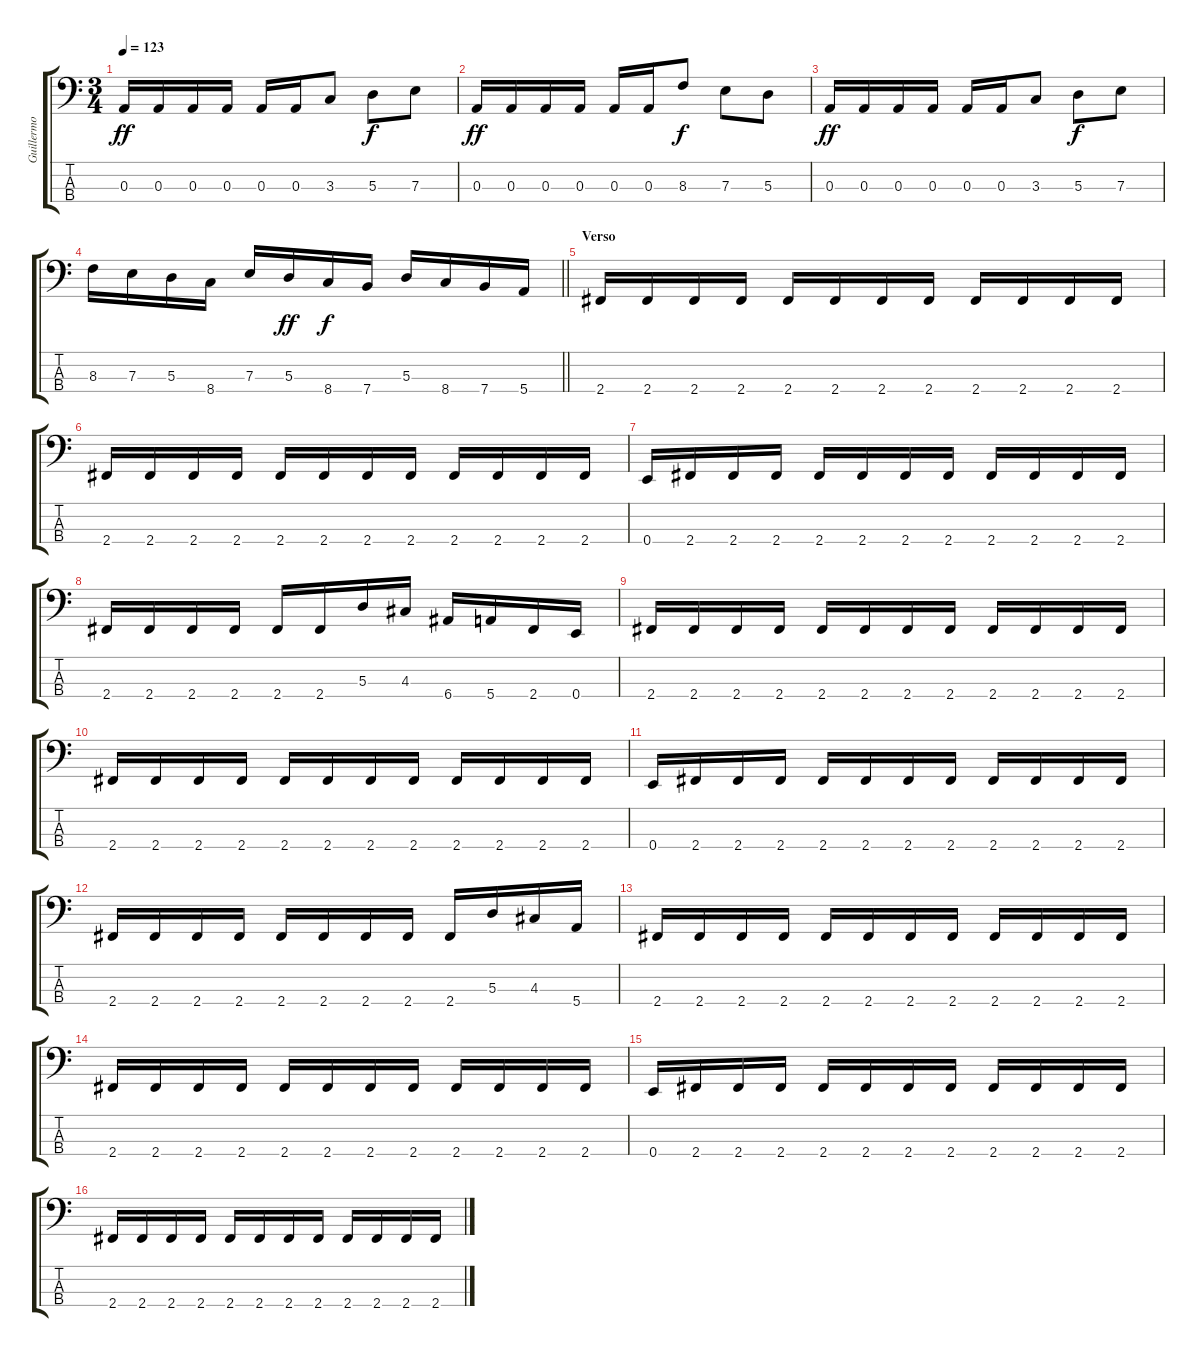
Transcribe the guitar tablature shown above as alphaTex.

\track ("Guillermo Sanchez" "Guillermo ") {instrument electricbassfinger}
\staff {score tabs}
\tuning (G2 D2 A1 E1) {hide}
\ts (3 4)
\tempo 123
\clef f4
\ks c
0.3.16{dy ff} 0.3.16 0.3.16 0.3.16 0.3.16 0.3.16 3.3.8 5.3.8{dy f} 7.3.8 |
0.3.16{dy ff} 0.3.16 0.3.16 0.3.16 0.3.16 0.3.16 8.3.8{dy f} 7.3.8 5.3.8 |
0.3.16{dy ff} 0.3.16 0.3.16 0.3.16 0.3.16 0.3.16 3.3.8 5.3.8{dy f} 7.3.8 |
\barLineRight lightlight
8.3.16 7.3.16 5.3.16 8.4.16 7.3.16 5.3.16{dy ff} 8.4.16{dy f} 7.4.16 5.3.16 8.4.16 7.4.16 5.4.16 |
\section ("" "Verso")
2.4.16 2.4.16 2.4.16 2.4.16 2.4.16 2.4.16 2.4.16 2.4.16 2.4.16 2.4.16 2.4.16 2.4.16 |
2.4.16 2.4.16 2.4.16 2.4.16 2.4.16 2.4.16 2.4.16 2.4.16 2.4.16 2.4.16 2.4.16 2.4.16 |
0.4.16 2.4.16 2.4.16 2.4.16 2.4.16 2.4.16 2.4.16 2.4.16 2.4.16 2.4.16 2.4.16 2.4.16 |
2.4.16 2.4.16 2.4.16 2.4.16 2.4.16 2.4.16 5.3.16 4.3.16 6.4.16 5.4.16 2.4.16 0.4.16 |
2.4.16 2.4.16 2.4.16 2.4.16 2.4.16 2.4.16 2.4.16 2.4.16 2.4.16 2.4.16 2.4.16 2.4.16 |
2.4.16 2.4.16 2.4.16 2.4.16 2.4.16 2.4.16 2.4.16 2.4.16 2.4.16 2.4.16 2.4.16 2.4.16 |
0.4.16 2.4.16 2.4.16 2.4.16 2.4.16 2.4.16 2.4.16 2.4.16 2.4.16 2.4.16 2.4.16 2.4.16 |
2.4.16 2.4.16 2.4.16 2.4.16 2.4.16 2.4.16 2.4.16 2.4.16 2.4.16 5.3.16 4.3.16 5.4.16 |
2.4.16 2.4.16 2.4.16 2.4.16 2.4.16 2.4.16 2.4.16 2.4.16 2.4.16 2.4.16 2.4.16 2.4.16 |
2.4.16 2.4.16 2.4.16 2.4.16 2.4.16 2.4.16 2.4.16 2.4.16 2.4.16 2.4.16 2.4.16 2.4.16 |
0.4.16 2.4.16 2.4.16 2.4.16 2.4.16 2.4.16 2.4.16 2.4.16 2.4.16 2.4.16 2.4.16 2.4.16 |
2.4.16 2.4.16 2.4.16 2.4.16 2.4.16 2.4.16 2.4.16 2.4.16 2.4.16 2.4.16 2.4.16 2.4.16
